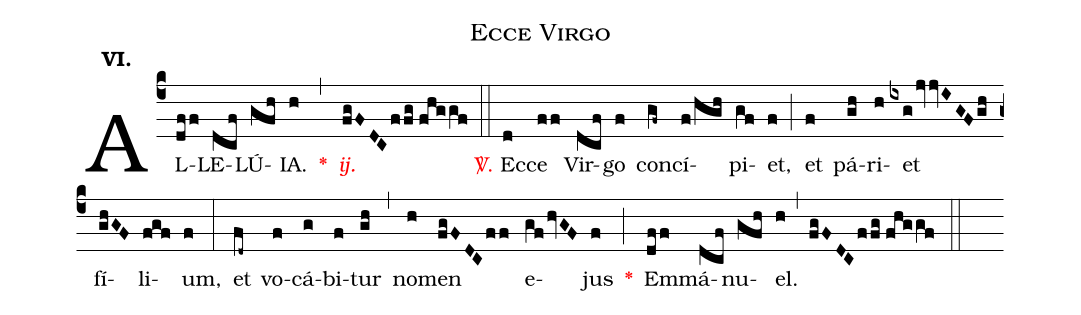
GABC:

name:Ecce Virgo;
mode:VI.;
office-part:Alleluia;
%%
(c4) AL(dff)LE(dcf)LÚ(gfh)IA.(h) <v>\red{*}</v>(,) <v>\redit{ij.}</v>(fgFDC/ffg//fhggf) (::) <v>\red{\Vbar.}</v> Ec(d)ce(ff) Vir(dcf)go(f) con(gf~)cí(f/hgh)pi(gf)et,(f) (;) et(f) pá(gh)ri(h)et(ixg/jvvIGF/gh) fí(ghGF)li(fgf)um,(f) (:) et(fd~) vo(f)cá(g)bi(f)tur(gh) (,) no(h)men(fgFDC/ff) e(gf/hvGF)jus(f) <v>\red{*}</v>(;) Em(dff)má(dcf)nu(gfh)el.(h) (,) (fgFDC/ffg//fhggf) (::)
